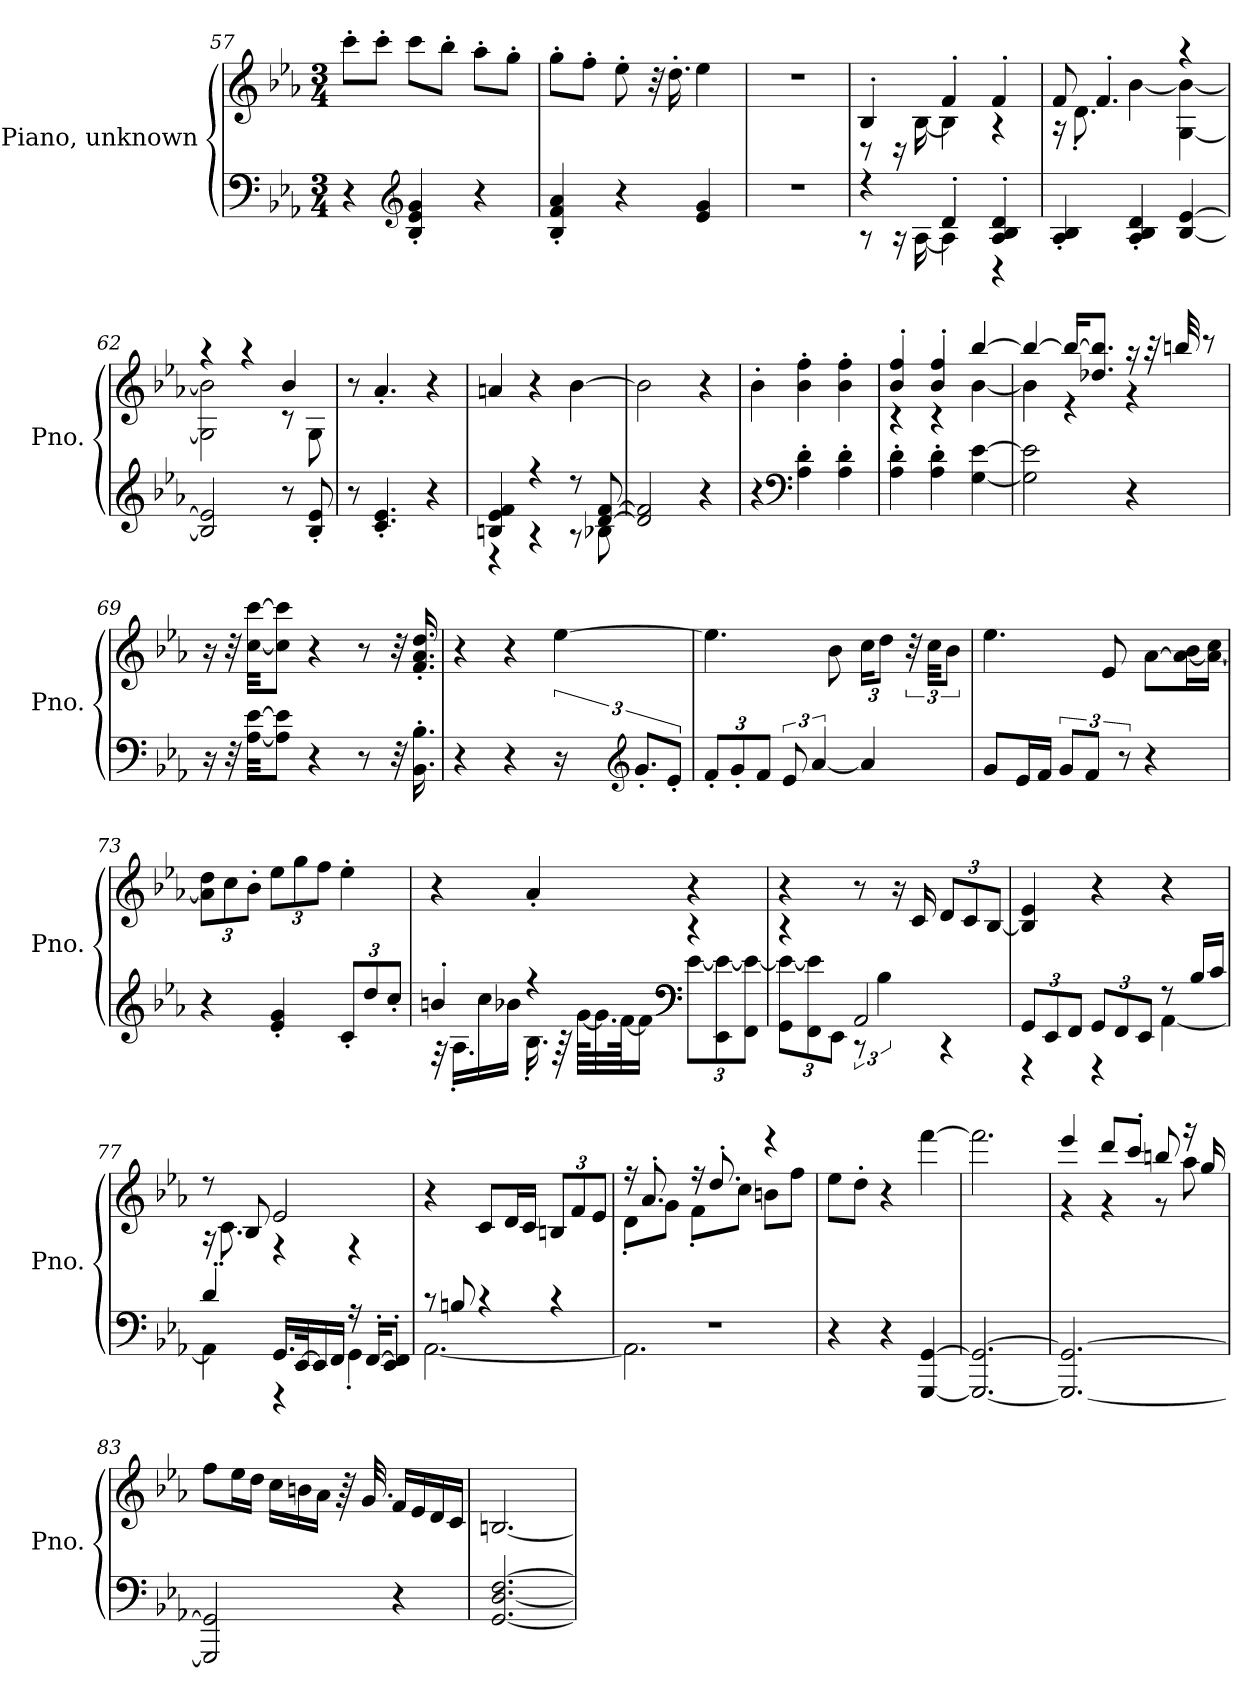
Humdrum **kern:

**kern	**kern
*part1	*part1
*staff2	*staff1
*I"Piano, unknown	*
*I'Pno.	*
*clefF4	*clefG2
*k[b-e-a-]	*k[b-e-a-]
*M3/4	*M3/4
=57	=57
4r	8ccc'\L
.	8ccc'\J
*clefG2	*
4B-/' 4e-/' 4g/'	8ccc\L
.	8bb-'\J
4r	8aa-'\L
.	8gg'\J
=58	=58
4B-/' 4f/' 4a-/'	8gg'\L
.	8ff'\J
4r	8ee-'\
.	32r
.	16.dd'\
4e-/ 4g/	4ee-\
=59	=59
2.r	2.r
=60	=60
*^	*^
4r	8r	4B-'/	8r
.	16r	.	16r
.	[16A-\	.	[16B-\
4d'/	4A-\]	4f'/	4B-\]
4A-/' 4B-/' 4d/'	4r	4f'/	4r
*v	*v	*	*
!!LO:LB:g=z	!!
=61	=61	=61
4A-/' 4B-/'	8f/	16r
.	.	8.d'\
.	4.f'/	.
4A-/' 4B-/' 4d/'	.	[4b-\
[4B-/ [4e-/	4r	[4G\ 4b-\_
=62	=62	=62
2B-/] 2e-/]	4r	2G\] 2b-\]
.	4r	.
8r	4b-/	8r
8B-/' 8e-/'	.	8G\
*	*v	*v
=63	=63
8r	8r
4.c/' 4.e-/'	4.a-'/
4r	4r
=64	=64
*^	*
4Bn/ 4e-/ 4f/	4r	4an/
4r	4r	4r
8r	8r	[4b-\
[8d/ [8f/	8B-X\	.
*v	*v	*
=65	=65
2d/] 2f/]	2b-\]
4r	4r
=66	=66
4r	4b-'\
*clefF4	*
4A-\' 4d\'	4b-\' 4ff\'
4A-\' 4d\'	4b-\' 4ff\'
=67	=67
*	*^
4A-\' 4d\'	4b-/' 4ff/'	4r
4A-\' 4d\'	4b-/' 4ff/'	4r
[4G\ [4e-\	[4bb-/	[4b-\
!!LO:LB:g=z	!!
=68	=68	=68
2G\] 2e-\]	4bb-/_	4b-\]
.	16bb-/KL_	4r
.	8.dd-X/ 8.bb-/]J	.
4r	16r	4r
.	32r	.
.	32bbn/	.
.	8r	.
*	*v	*v
=69	=69
16r	16r
32r	32r
[32A-\ [32e-\KKL	[32cc\ [32ccc\KKL
8A-\] 8e-\]J	8cc\] 8ccc\]J
4r	4r
8r	8r
32r	32r
16.BB-\' 16.B-\'	16.f/' 16.a-/' 16.dd/'
=70	=70
4r	4r
4r	4r
24r	[4ee-\
*clefG2	*
12.g'/L	.
12e-'/J	.
=71	=71
*Xbrackettup	*
12f'/L	4.ee-\]
12g'/	.
12f/J	.
*brackettup	*
12e-/	.
[6a-/	.
.	8b-\
*	*Xbrackettup
4a-/]	24cc\KL
.	12dd\J
*	*brackettup
.	48r
.	48cc\KKL
.	12b-\J
!!LO:LB:g=z
=72	=72
8g/L	4.ee-\
16e-/L	.
16f/JJ	.
12g/L	.
12f/J	.
.	8e-/
12r	.
4r	[8a-\L
.	16a-\_ 16b-\L
.	16a-\_ 16cc\JJ
=73	=73
*	*Xbrackettup
4r	12a-\] 12dd\L
.	12cc\
.	12b-'\J
4e-/' 4g/'	12ee-\L
.	12gg\
.	12ff\J
*Xbrackettup	*
12c'/L	4ee-'\
12dd/	.
12cc'/J	.
=74	=74
*^	*
4bn'/	32r	4r
.	16.A-'\LL	.
.	16cc\	.
.	16b-X\JJ	.
4r	16.B-'\	4a-'/
.	64r	.
.	[64g\KLLL	.
.	32.g\]	.
.	[64f\JK	.
.	16f\JJ]	.
*clefF4	*	*
4r	[12e-\L	4r
.	12EE-\ 12e-\_	.
.	12FF\ 12e-\_J	.
!!LO:LB:g=z
=75	=75	=75
4r	12GG\ 12e-\_L	4r
.	12FF\ 12e-\]	.
.	12EE-\J	.
*	*brackettup	*
2AA-/	12r	8r
.	6B-\	.
.	.	16r
.	.	16c/
.	4r	12d/L
.	.	12c/
.	.	[12B-/J
=76	=76	=76
*Xbrackettup	*	*
12GG/L	4r	4B-/] 4e-/
12EE-/	.	.
12FF/J	.	.
12GG/L	4r	4r
12FF/	.	.
12EE-/J	.	.
8r	[4AA-\	4r
16B-/LL	.	.
16c/JJ	.	.
=77	=77	=77
*	*	*^
4d'/	4AA-\]	8r	16r
.	.	.	8.c'\
.	.	8B-/	.
16.GG/LL	4r	2e-/	4r
[32EE-/K	.	.	.
16EE-/]	.	.	.
16FF/JJ	.	.	.
16r	4GG'\	.	4r
[16FF'/KL	.	.	.
8EE-/' 8FF/]'J	.	.	.
*	*	*v	*v
!!LO:PB:g=z
=78	=78	=78
8r	[2.AA-\	4r
8Bn/	.	.
4r	.	8c/L
.	.	16d/L
.	.	16c/JJ
4r	.	12Bn/L
.	.	12f/
.	.	12e-/J
=79	=79	=79
*	*	*^
2.r	2.AA-\]	16r	8d'\L
.	.	8.a-'/	.
.	.	.	8g\J
.	.	16r	8f'\L
.	.	8.dd'/	.
.	.	.	8cc\J
.	.	4r	8bn\L
.	.	.	8ff\J
*v	*v	*	*
*	*v	*v
=80	=80
4r	8ee-\L
.	8dd'\J
4r	4r
[4GGG/ [4GG/	[4fff\
=81	=81
2.GGG/_ 2.GG/_	2.fff\]
=82	=82
*	*^
2.GGG/_ 2.GG/_	4eee-/	4r
.	8ddd/L	4r
.	8ccc'/J	.
.	8bbn/	8r
.	16r	8aa-\
.	16gg/	.
*	*v	*v
!!LO:LB:g=z
=83	=83
2GGG/] 2GG/]	8ff\L
.	16ee-\L
.	16dd\JJ
.	16cc\LL
.	16bn\
.	16a-\JJ
.	64r
.	32.g/
4r	16f/LL
.	16e-/
.	16d/
.	16c/JJ
=84	=84
[2.GG/ [2.D/ [2.F/	[2.Bn/
=	=
*-	*-
